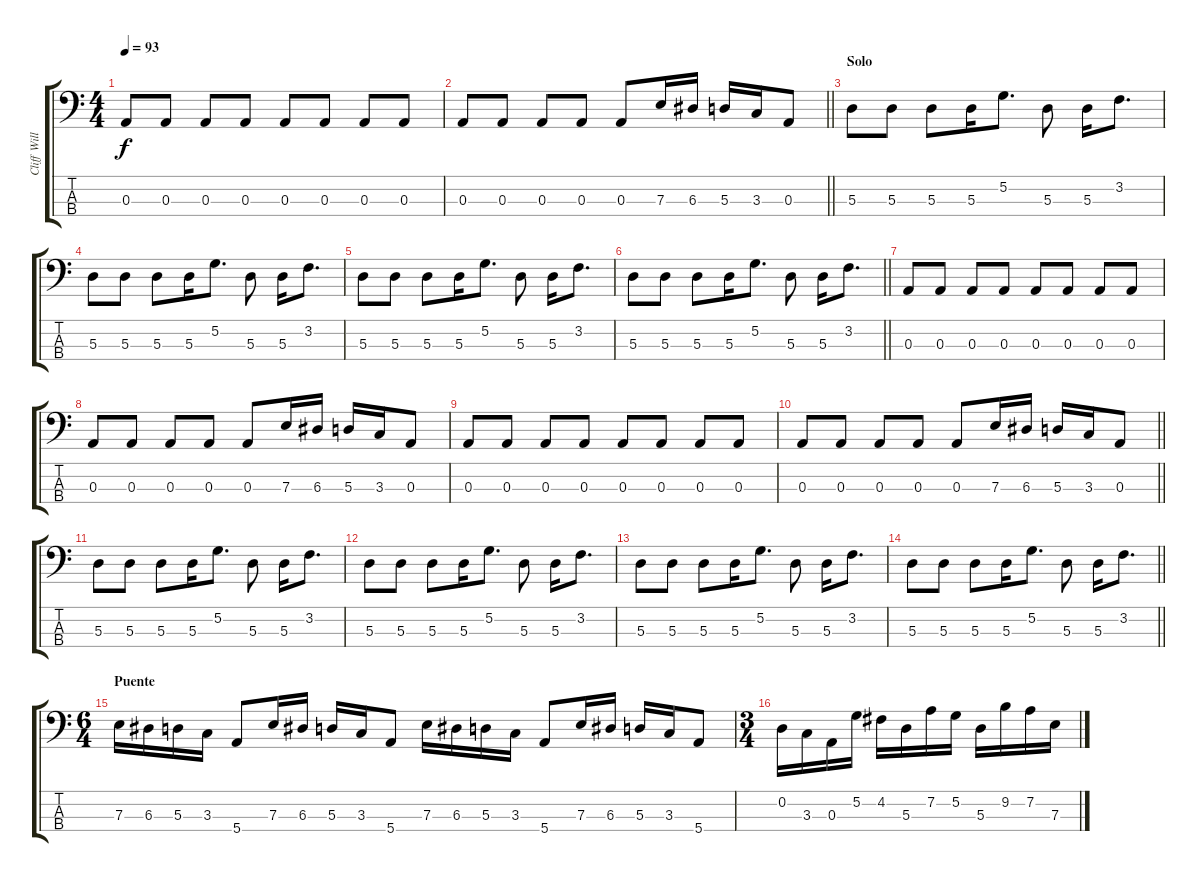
\track ("Cliff Williams" "Cliff Will") {instrument electricbassfinger}
\staff {score tabs}
\tuning (G2 D2 A1 E1) {hide}
\ts (4 4)
\tempo 93
\clef f4
\ks c
0.3.8{dy f} 0.3.8 0.3.8 0.3.8 0.3.8 0.3.8 0.3.8 0.3.8 |
\barLineRight lightlight
0.3.8 0.3.8 0.3.8 0.3.8 0.3.8 7.3.16 6.3.16 5.3.16 3.3.16 0.3.8 |
\section ("" "Solo")
5.3.8 5.3.8 5.3.8 5.3.16 5.2.8{d} 5.3.8 5.3.16 3.2.8{d} |
5.3.8 5.3.8 5.3.8 5.3.16 5.2.8{d} 5.3.8 5.3.16 3.2.8{d} |
5.3.8 5.3.8 5.3.8 5.3.16 5.2.8{d} 5.3.8 5.3.16 3.2.8{d} |
\barLineRight lightlight
5.3.8 5.3.8 5.3.8 5.3.16 5.2.8{d} 5.3.8 5.3.16 3.2.8{d} |
0.3.8 0.3.8 0.3.8 0.3.8 0.3.8 0.3.8 0.3.8 0.3.8 |
0.3.8 0.3.8 0.3.8 0.3.8 0.3.8 7.3.16 6.3.16 5.3.16 3.3.16 0.3.8 |
0.3.8 0.3.8 0.3.8 0.3.8 0.3.8 0.3.8 0.3.8 0.3.8 |
\barLineRight lightlight
0.3.8 0.3.8 0.3.8 0.3.8 0.3.8 7.3.16 6.3.16 5.3.16 3.3.16 0.3.8 |
5.3.8 5.3.8 5.3.8 5.3.16 5.2.8{d} 5.3.8 5.3.16 3.2.8{d} |
5.3.8 5.3.8 5.3.8 5.3.16 5.2.8{d} 5.3.8 5.3.16 3.2.8{d} |
5.3.8 5.3.8 5.3.8 5.3.16 5.2.8{d} 5.3.8 5.3.16 3.2.8{d} |
\barLineRight lightlight
5.3.8 5.3.8 5.3.8 5.3.16 5.2.8{d} 5.3.8 5.3.16 3.2.8{d} |
\ts (6 4)
\section ("" "Puente")
7.3.16 6.3.16 5.3.16 3.3.16 5.4.8 7.3.16 6.3.16 5.3.16 3.3.16 5.4.8 7.3.16 6.3.16 5.3.16 3.3.16 5.4.8 7.3.16 6.3.16 5.3.16 3.3.16 5.4.8 |
\ts (3 4)
0.2.16 3.3.16 0.3.16 5.2.16 4.2.16 5.3.16 7.2.16 5.2.16 5.3.16 9.2.16 7.2.16 7.3.16
